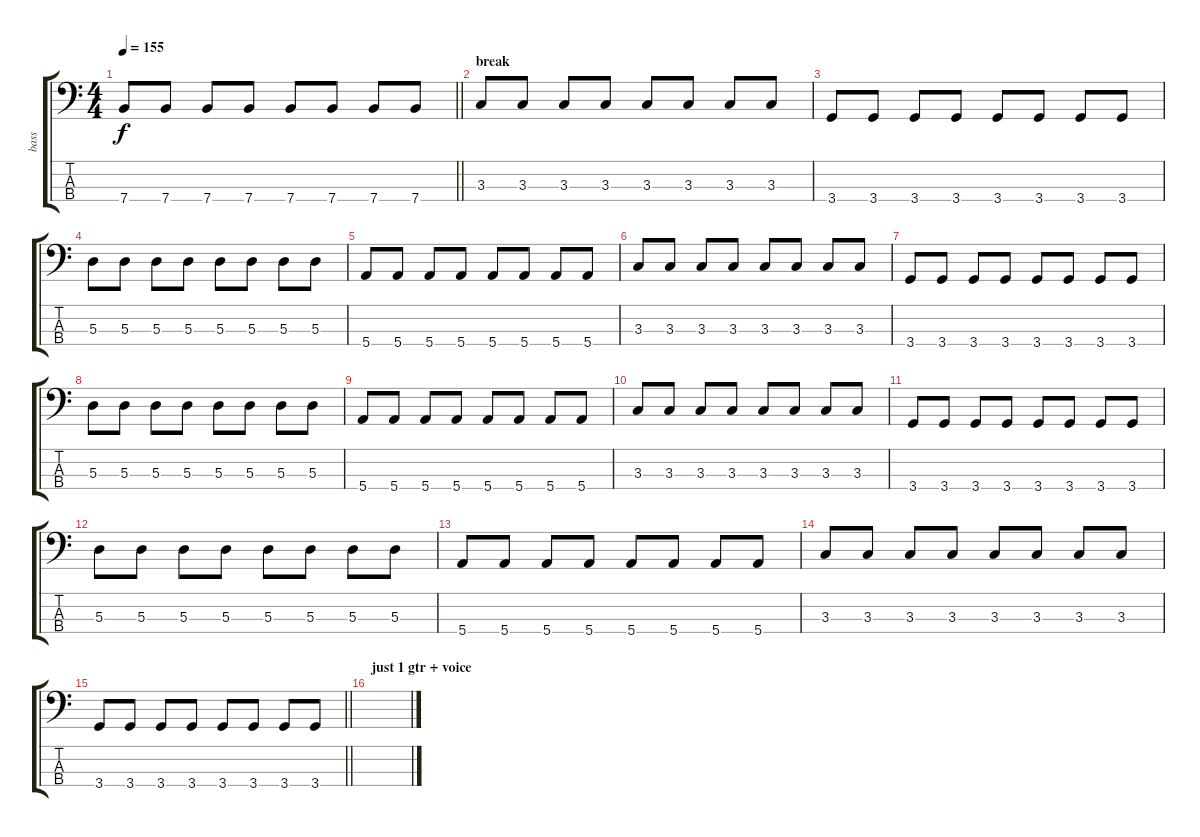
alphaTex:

\track ("bass" "bass") {instrument electricbasspick}
\staff {score tabs}
\tuning (G2 D2 A1 E1) {hide}
\ts (4 4)
\tempo 155
\clef f4
\barLineRight lightlight
\ks c
7.4.8{dy f} 7.4.8 7.4.8 7.4.8 7.4.8 7.4.8 7.4.8 7.4.8 |
\section ("" "break")
3.3.8 3.3.8 3.3.8 3.3.8 3.3.8 3.3.8 3.3.8 3.3.8 |
3.4.8 3.4.8 3.4.8 3.4.8 3.4.8 3.4.8 3.4.8 3.4.8 |
5.3.8 5.3.8 5.3.8 5.3.8 5.3.8 5.3.8 5.3.8 5.3.8 |
5.4.8 5.4.8 5.4.8 5.4.8 5.4.8 5.4.8 5.4.8 5.4.8 |
3.3.8 3.3.8 3.3.8 3.3.8 3.3.8 3.3.8 3.3.8 3.3.8 |
3.4.8 3.4.8 3.4.8 3.4.8 3.4.8 3.4.8 3.4.8 3.4.8 |
5.3.8 5.3.8 5.3.8 5.3.8 5.3.8 5.3.8 5.3.8 5.3.8 |
5.4.8 5.4.8 5.4.8 5.4.8 5.4.8 5.4.8 5.4.8 5.4.8 |
3.3.8 3.3.8 3.3.8 3.3.8 3.3.8 3.3.8 3.3.8 3.3.8 |
3.4.8 3.4.8 3.4.8 3.4.8 3.4.8 3.4.8 3.4.8 3.4.8 |
5.3.8 5.3.8 5.3.8 5.3.8 5.3.8 5.3.8 5.3.8 5.3.8 |
5.4.8 5.4.8 5.4.8 5.4.8 5.4.8 5.4.8 5.4.8 5.4.8 |
3.3.8 3.3.8 3.3.8 3.3.8 3.3.8 3.3.8 3.3.8 3.3.8 |
\barLineRight lightlight
3.4.8 3.4.8 3.4.8 3.4.8 3.4.8 3.4.8 3.4.8 3.4.8 |
\section ("" "just 1 gtr + voice")
